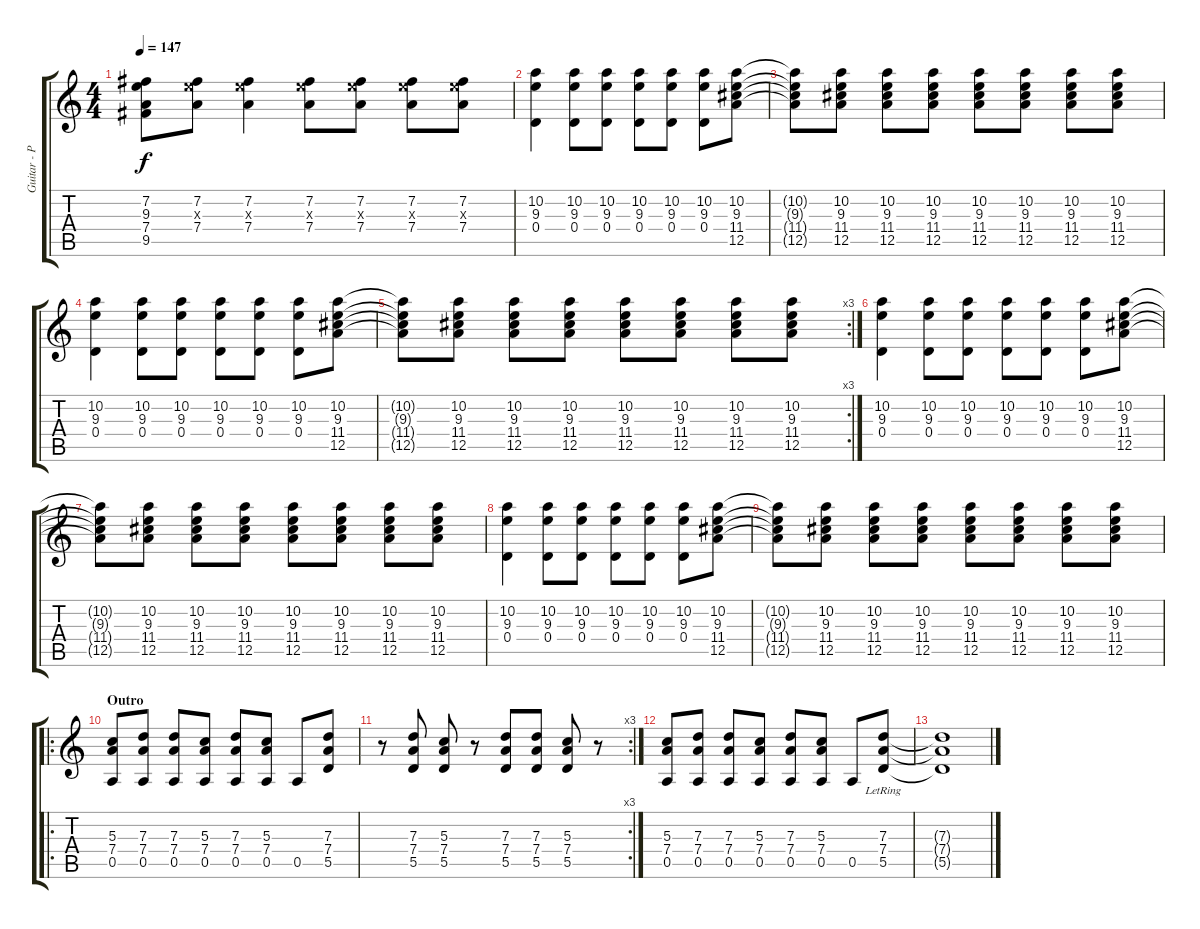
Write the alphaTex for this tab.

\track ("Guitar - Patrick" "Guitar - P") {instrument overdrivenguitar}
\staff {score tabs}
\tuning (E4 B3 G3 D3 A2 E2) {hide}
\ts (4 4)
\tempo 147
\clef g2
\ks c
(7.2{t} 9.3{t} 7.4{t} 9.5).8{dy f} (7.2 9.3{x} 7.4).8 (7.2 9.3{x} 7.4).4 (7.2 9.3{x} 7.4).8 (7.2 9.3{x} 7.4).8 (7.2 9.3{x} 7.4).8 (7.2 9.3{x} 7.4).8 |
(10.2 9.3 0.4).4 (10.2 9.3 0.4).8 (10.2 9.3 0.4).8 (10.2 9.3 0.4).8 (10.2 9.3 0.4).8 (10.2 9.3 0.4).8 (10.2 9.3 11.4 12.5).8 |
(10.2{t} 9.3{t} 11.4{t} 12.5{t}).8 (10.2 9.3 11.4 12.5).8 (10.2 9.3 11.4 12.5).8 (10.2 9.3 11.4 12.5).8 (10.2 9.3 11.4 12.5).8 (10.2 9.3 11.4 12.5).8 (10.2 9.3 11.4 12.5).8 (10.2 9.3 11.4 12.5).8 |
(10.2 9.3 0.4).4 (10.2 9.3 0.4).8 (10.2 9.3 0.4).8 (10.2 9.3 0.4).8 (10.2 9.3 0.4).8 (10.2 9.3 0.4).8 (10.2 9.3 11.4 12.5).8 |
\rc 3
(10.2{t} 9.3{t} 11.4{t} 12.5{t}).8 (10.2 9.3 11.4 12.5).8 (10.2 9.3 11.4 12.5).8 (10.2 9.3 11.4 12.5).8 (10.2 9.3 11.4 12.5).8 (10.2 9.3 11.4 12.5).8 (10.2 9.3 11.4 12.5).8 (10.2 9.3 11.4 12.5).8 |
(10.2 9.3 0.4).4 (10.2 9.3 0.4).8 (10.2 9.3 0.4).8 (10.2 9.3 0.4).8 (10.2 9.3 0.4).8 (10.2 9.3 0.4).8 (10.2 9.3 11.4 12.5).8 |
(10.2{t} 9.3{t} 11.4{t} 12.5{t}).8 (10.2 9.3 11.4 12.5).8 (10.2 9.3 11.4 12.5).8 (10.2 9.3 11.4 12.5).8 (10.2 9.3 11.4 12.5).8 (10.2 9.3 11.4 12.5).8 (10.2 9.3 11.4 12.5).8 (10.2 9.3 11.4 12.5).8 |
(10.2 9.3 0.4).4 (10.2 9.3 0.4).8 (10.2 9.3 0.4).8 (10.2 9.3 0.4).8 (10.2 9.3 0.4).8 (10.2 9.3 0.4).8 (10.2 9.3 11.4 12.5).8 |
(10.2{t} 9.3{t} 11.4{t} 12.5{t}).8 (10.2 9.3 11.4 12.5).8 (10.2 9.3 11.4 12.5).8 (10.2 9.3 11.4 12.5).8 (10.2 9.3 11.4 12.5).8 (10.2 9.3 11.4 12.5).8 (10.2 9.3 11.4 12.5).8 (10.2 9.3 11.4 12.5).8 |
\ro
\section ("" "Outro")
(5.3 7.4 0.5).8 (7.3 7.4 0.5).8 (7.3 7.4 0.5).8 (5.3 7.4 0.5).8 (7.3 7.4 0.5).8 (5.3 7.4 0.5).8 0.5.8 (7.3 7.4 5.5).8 |
\rc 3
r.8 (7.3 7.4 5.5).8 (5.3 7.4 5.5).8 r.8 (7.3 7.4 5.5).8 (7.3 7.4 5.5).8 (5.3 7.4 5.5).8 r.8 |
(5.3 7.4 0.5).8 (7.3 7.4 0.5).8 (7.3 7.4 0.5).8 (5.3 7.4 0.5).8 (7.3 7.4 0.5).8 (5.3 7.4 0.5).8 0.5.8 (7.3{lr} 7.4{lr} 5.5{lr}).8 |
(7.3{t} 7.4{t} 5.5{t}).1
